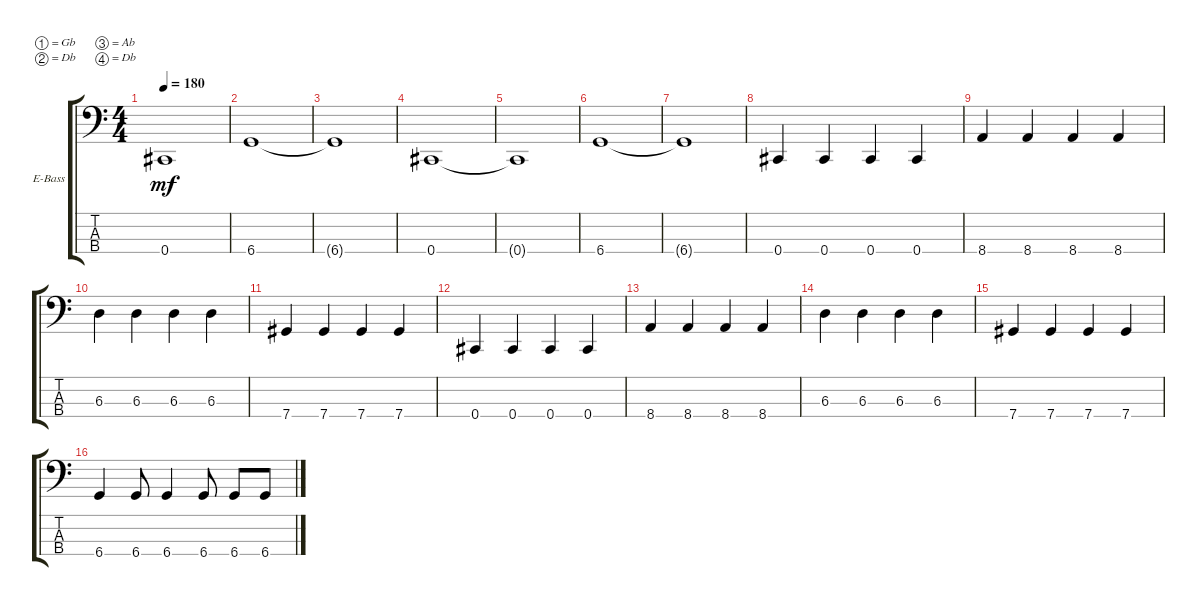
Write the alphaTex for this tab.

\defaultSystemsLayout 4
\bracketExtendMode groupsimilarinstruments
\firstSystemTrackNameOrientation horizontal
\otherSystemsTrackNameOrientation horizontal
\track ("Electric Bass" "E-Bass") {instrument electricbassfinger}
\staff {score tabs}
\tuning (Gb2 Db2 Ab1 Db1)
\ts (4 4)
\tempo 180
\clef f4
\scale
0.333333
\ks c
0.4{t}.1{dy mf} |
\scale
0.333333 6.4.1 |
\scale
0.333333 6.4{t}.1 |
\scale
0.333333 0.4.1 |
\scale
0.333333 0.4{t}.1 |
\scale
0.333333 6.4.1 |
\scale
0.333333 6.4{t}.1 |
\scale
0.333333 0.4.4 0.4.4 0.4.4 0.4.4 |
\scale
0.333333 8.4.4 8.4.4 8.4.4 8.4.4 |
\scale
0.333333 6.3.4 6.3.4 6.3.4 6.3.4 |
\scale
0.333333 7.4.4 7.4.4 7.4.4 7.4.4 |
\scale
0.333333 0.4.4 0.4.4 0.4.4 0.4.4 |
\scale
0.333333 8.4.4 8.4.4 8.4.4 8.4.4 |
\scale
0.333333 6.3.4 6.3.4 6.3.4 6.3.4 |
\scale
0.333333 7.4.4 7.4.4 7.4.4 7.4.4 |
\scale
0.333333 6.4.4 6.4.8 6.4.4 6.4.8 6.4.8 6.4.8
